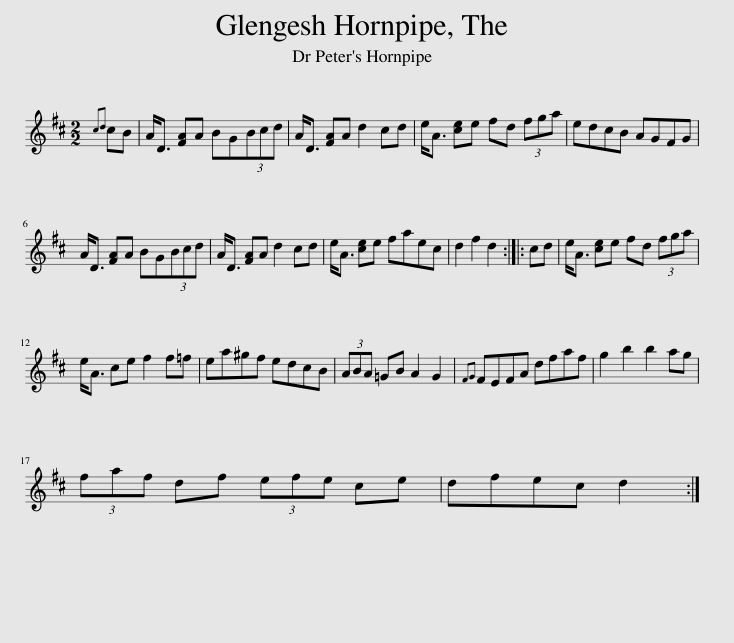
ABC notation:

X:1
L:1/8
M:2/2
I:linebreak $
K:D
V:1 treble
V:1
{cd} cB | A<D [FA]A BG(3Bcd | A<D [FA]A d2 cd | e<A [ce]e fd (3fga | edcB AGFG |$ %5
 A<D [FA]A BG(3Bcd | A<D [FA]A d2 cd | e<A [ce]e faec | d2 f2 d2 :: cd | %10
 e<A [ce]e fd (3fga |$ e<A ce f2 f=f | ea^gf edcB | (3ABA =GB A2 G2 |{FG} FEFA dfaf | %15
 g2 b2 b2 ag |$ (3faf df (3efe ce | dfec d2 :| %18
